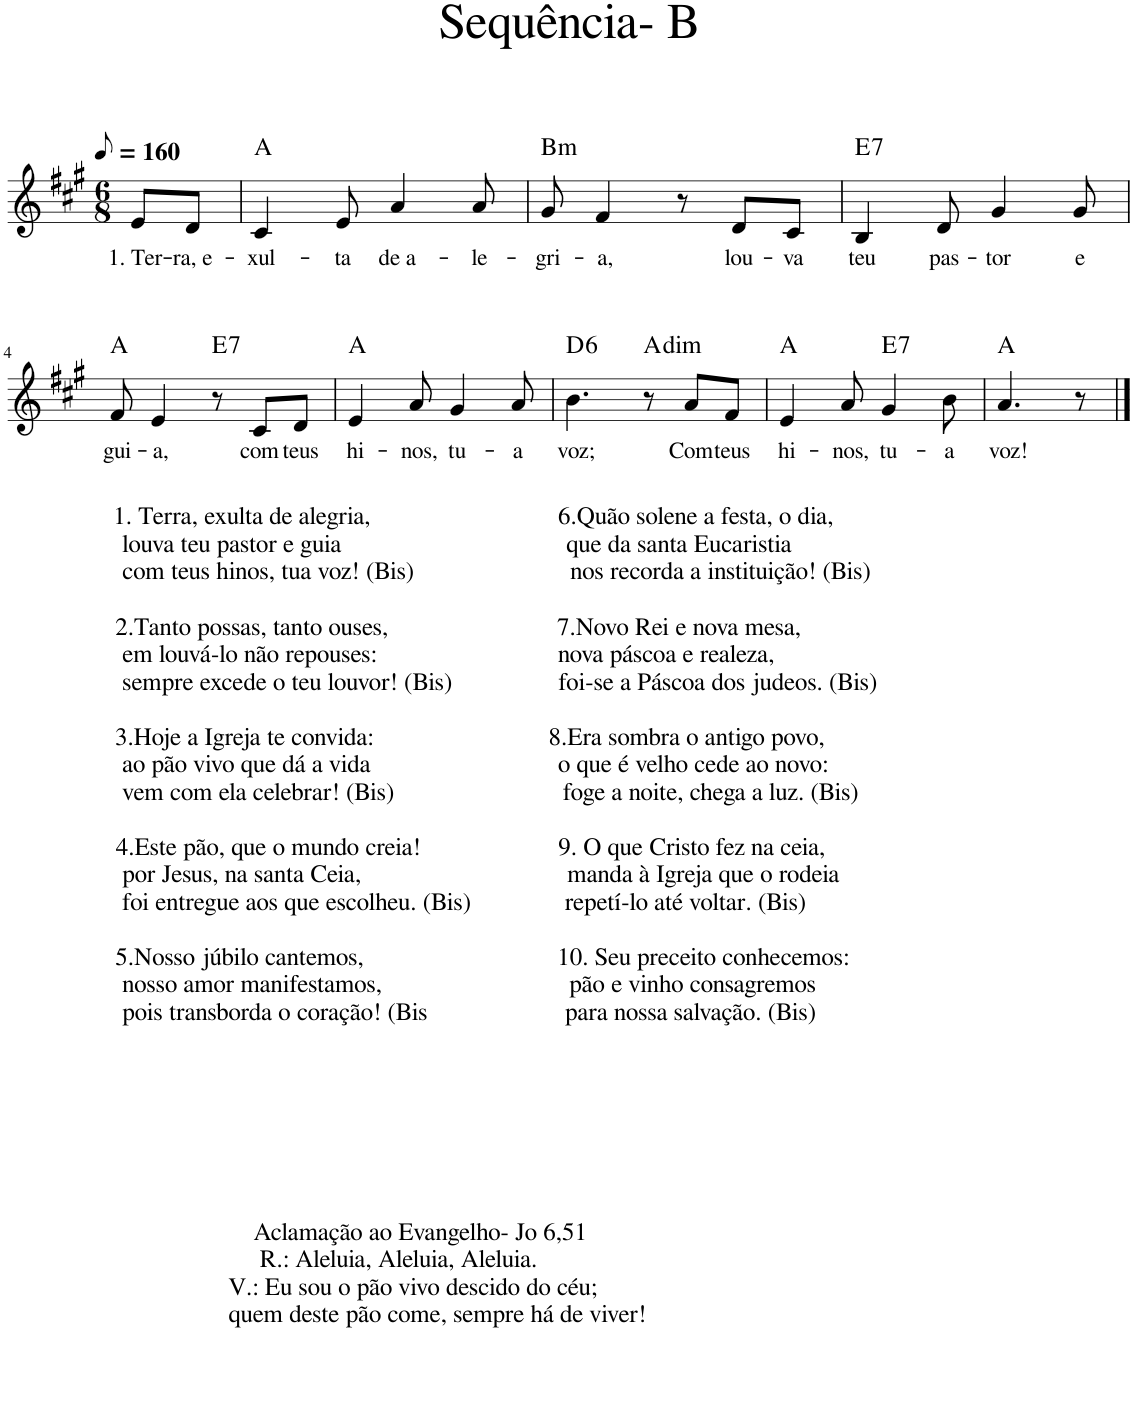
**kern	**text	**harte
*part1	*part1	*part1
*staff1	*staff1	*
*I"Voz	*	*
*I'Vo.	*	*
*clefG2	*	*
*k[f#c#g#]	*	*
*M6/8	*	*
*MM80	*	*
=	=	=
!	!LO:LY:b	!
8e/L	1. Ter-	.
!	!LO:LY:b	!
8d/J	-ra, e-	.
=1	=1	=1
!	!LO:LY:b	!
4c#/	-xul-	A:maj
!	!LO:LY:b	!
8e/	-ta	.
!	!LO:LY:b	!
4a/	de a-	.
!	!LO:LY:b	!
8a/	-le-	.
=2	=2	=2
!	!LO:LY:b	!LO:H:kt=m
8g#/	-gri-	B:min
!	!LO:LY:b	!
4f#/	-a,	.
8r	.	.
!	!LO:LY:b	!
8d/L	lou-	.
!	!LO:LY:b	!
8c#/J	-va	.
=3	=3	=3
!	!LO:LY:b	!LO:H:kt=7
4B/	teu	E:7
!	!LO:LY:b	!
8d/	pas-	.
!	!LO:LY:b	!
4g#/	-tor	.
!	!LO:LY:b	!
8g#/	e	.
!!LO:LB:g=z
=4	=4	=4
!LO:TX:b:t=1. Terra, exulta de alegria,                              6.Quão solene a festa, o dia,	!	!
!LO:TX:b:t=louva teu pastor e guia                                    que da santa Eucaristia	!	!
!LO:TX:b:t=com teus hinos, tua voz! (Bis)                         nos recorda a instituição! (Bis)	!	!
!LO:TX:b:t=2.Tanto possas, tanto ouses,                           7.Novo Rei e nova mesa,	!	!
!LO:TX:b:t=em louvá-lo não repouses&colon;                             nova páscoa e realeza,	!	!
!LO:TX:b:t=sempre excede o teu louvor! (Bis)                 foi-se a Páscoa dos judeos. (Bis)	!	!
!LO:TX:b:t=3.Hoje a Igreja te convida&colon;                            8.Era sombra o antigo povo,	!	!
!LO:TX:b:t=ao pão vivo que dá a vida                              o que é velho cede ao novo&colon;	!	!
!LO:TX:b:t=vem com ela celebrar! (Bis)                           foge a noite, chega a luz. (Bis)	!	!
!LO:TX:b:t=4.Este pão, que o mundo creia!                      9. O que Cristo fez na ceia,	!	!
!LO:TX:b:t=por Jesus, na santa Ceia,                                 manda à Igreja que o rodeia	!	!
!LO:TX:b:t=foi entregue aos que escolheu. (Bis)               repetí-lo até voltar. (Bis)	!	!
!LO:TX:b:t=5.Nosso júbilo cantemos,                               10. Seu preceito conhecemos&colon;	!	!
!LO:TX:b:t=nosso amor manifestamos,                              pão e vinho consagremos	!	!
!LO:TX:b:t=pois transborda o coração! (Bis                      para nossa salvação. (Bis)	!	!
!LO:TX:b:t=Aclamação ao Evangelho- Jo 6,51	!	!
!LO:TX:b:t=R.&colon; Aleluia, Aleluia, Aleluia.	!	!
!LO:TX:b:t=V.&colon; Eu sou o pão vivo descido do céu;	!	!
!LO:TX:b:t=quem deste pão come, sempre há de viver!	!	!
!	!LO:LY:b	!
8f#/	gui-	A:maj
!	!LO:LY:b	!
4e/	-a,	.
!	!	!LO:H:kt=7
8r	.	E:7
!	!LO:LY:b	!
8c#/L	com	.
!	!LO:LY:b	!
8d/J	teus	.
=5	=5	=5
!	!LO:LY:b	!
4e/	hi-	A:maj
!	!LO:LY:b	!
8a/	-nos,	.
!	!LO:LY:b	!
4g#/	tu-	.
!	!LO:LY:b	!
8a/	-a	.
=6	=6	=6
!	!LO:LY:b	!LO:H:kt=6
4.b\	voz;	D:maj6
!	!	!LO:H:kt=dim
8r	.	A:dim
!	!LO:LY:b	!
8a/L	Com	.
!	!LO:LY:b	!
8f#/J	teus	.
=7	=7	=7
!	!LO:LY:b	!
4e/	hi-	A:maj
!	!LO:LY:b	!
8a/	-nos,	.
!	!LO:LY:b	!LO:H:kt=7
4g#/	tu-	E:7
!	!LO:LY:b	!
8b\	-a	.
=8	=8	=8
!	!LO:LY:b	!
4.a/	voz!	A:maj
8r	.	.
==	==	==
*-	*-	*-
